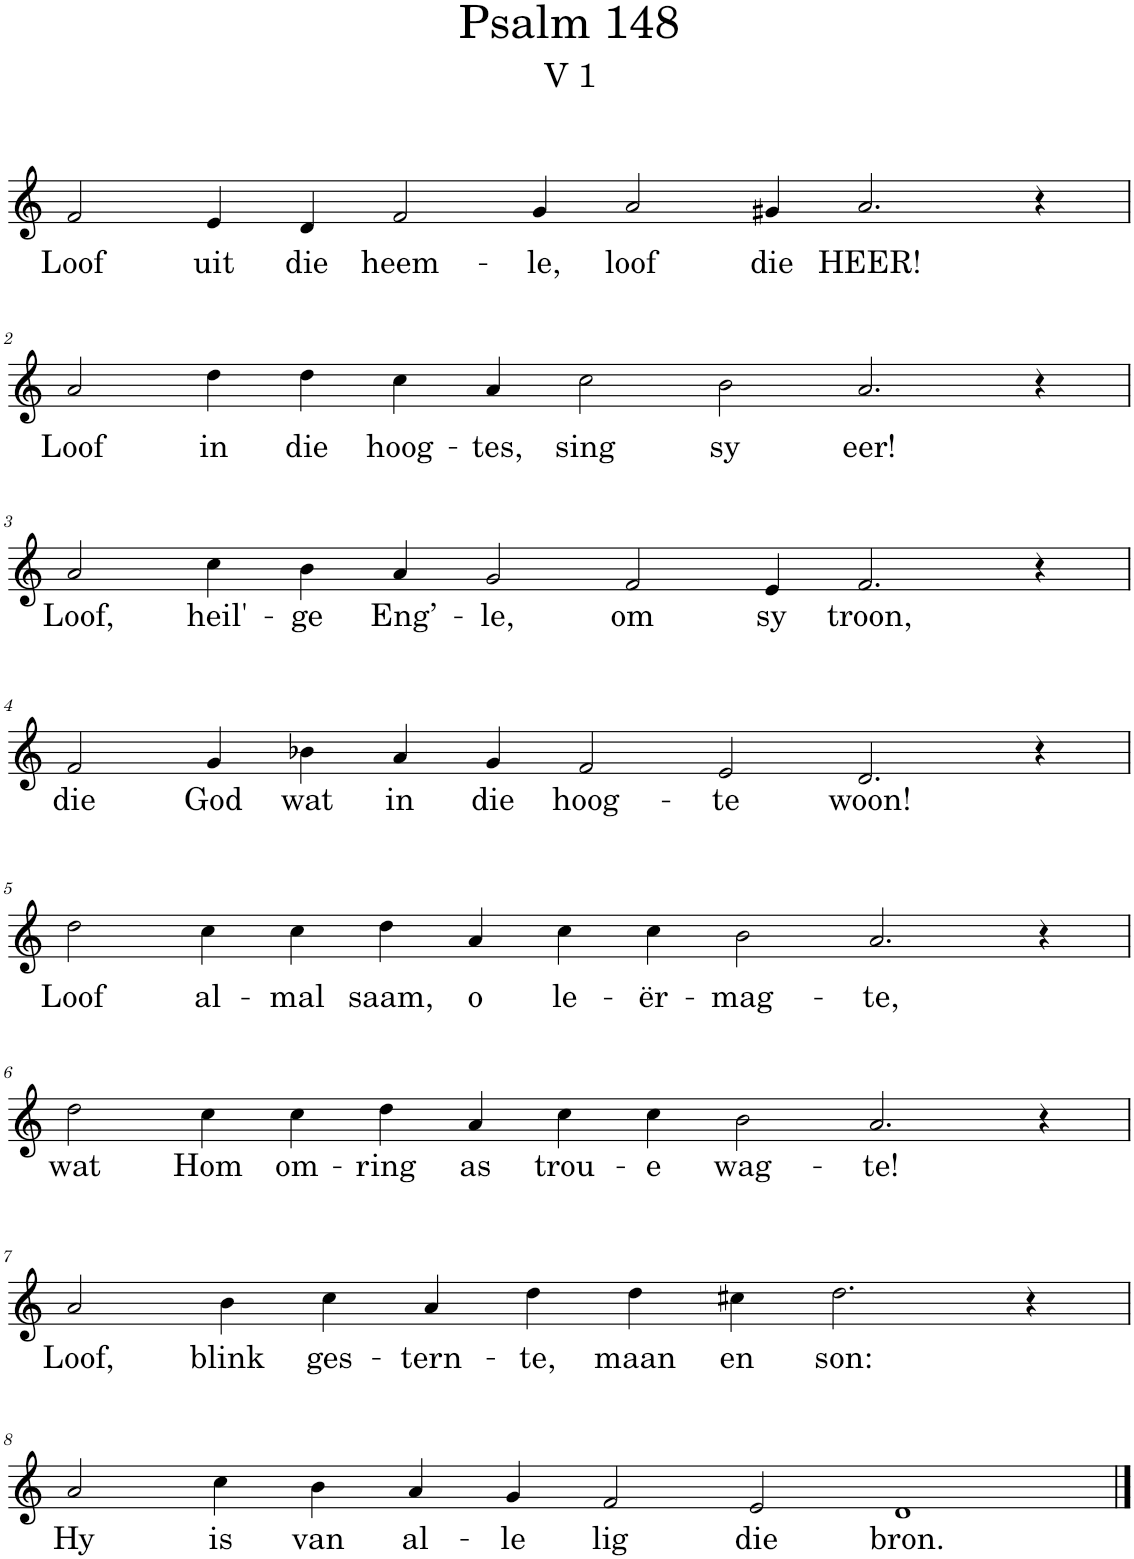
**kern	**text
*part1	*part1
*staff1	*staff1
*I"Pipe Organ	*
*I'Org.	*
*clefG2	*
*k[]	*
*M14/4	*
=1	=1
!	!LO:LY:b
2f/	Loof
!	!LO:LY:b
4e/	uit
!	!LO:LY:b
4d/	die
!	!LO:LY:b
2f/	heem-
!	!LO:LY:b
4g/	-le,
!	!LO:LY:b
2a/	loof
!	!LO:LY:b
4g#X/	die
!	!LO:LY:b
2.a/	HEER!
4r	.
!!LO:LB:g=z
=2	=2
!	!LO:LY:b
2a/	Loof
!	!LO:LY:b
4dd\	in
!	!LO:LY:b
4dd\	die
!	!LO:LY:b
4cc\	hoog-
!	!LO:LY:b
4a/	-tes,
!	!LO:LY:b
2cc\	sing
!	!LO:LY:b
2b\	sy
!	!LO:LY:b
2.a/	eer!
4r	.
!!LO:LB:g=z
=3	=3
!	!LO:LY:b
2a/	Loof,
!	!LO:LY:b
4cc\	heil'-
!	!LO:LY:b
4b\	-ge
!	!LO:LY:b
4a/	Eng’-
!	!LO:LY:b
2g/	-le,
!	!LO:LY:b
2f/	om
!	!LO:LY:b
4e/	sy
!	!LO:LY:b
2.f/	troon,
4r	.
!!LO:LB:g=z
=4	=4
!	!LO:LY:b
2f/	die
!	!LO:LY:b
4g/	God
!	!LO:LY:b
4b-X\	wat
!	!LO:LY:b
4a/	in
!	!LO:LY:b
4g/	die
!	!LO:LY:b
2f/	hoog-
!	!LO:LY:b
2e/	-te
!	!LO:LY:b
2.d/	woon!
4r	.
!!LO:LB:g=z
=5	=5
!	!LO:LY:b
2dd\	Loof
!	!LO:LY:b
4cc\	al-
!	!LO:LY:b
4cc\	-mal
!	!LO:LY:b
4dd\	saam,
!	!LO:LY:b
4a/	o
!	!LO:LY:b
4cc\	le-
!	!LO:LY:b
4cc\	-ër-
!	!LO:LY:b
2b\	-mag-
!	!LO:LY:b
2.a/	-te,
4r	.
!!LO:LB:g=z
=6	=6
!	!LO:LY:b
2dd\	wat
!	!LO:LY:b
4cc\	Hom
!	!LO:LY:b
4cc\	om-
!	!LO:LY:b
4dd\	-ring
!	!LO:LY:b
4a/	as
!	!LO:LY:b
4cc\	trou-
!	!LO:LY:b
4cc\	-e
!	!LO:LY:b
2b\	wag-
!	!LO:LY:b
2.a/	-te!
4r	.
!!LO:LB:g=z
=7	=7
*M12/4	*
!	!LO:LY:b
2a/	Loof,
!	!LO:LY:b
4b\	blink
!	!LO:LY:b
4cc\	ges-
!	!LO:LY:b
4a/	-tern-
!	!LO:LY:b
4dd\	-te,
!	!LO:LY:b
4dd\	maan
!	!LO:LY:b
4cc#X\	en
!	!LO:LY:b
2.dd\	son:
4r	.
!!LO:LB:g=z
=8	=8
*M14/4	*
!	!LO:LY:b
2a/	Hy
!	!LO:LY:b
4cc\	is
!	!LO:LY:b
4b\	van
!	!LO:LY:b
4a/	al-
!	!LO:LY:b
4g/	-le
!	!LO:LY:b
2f/	lig
!	!LO:LY:b
2e/	die
!	!LO:LY:b
1d	bron.
==	==
*-	*-
